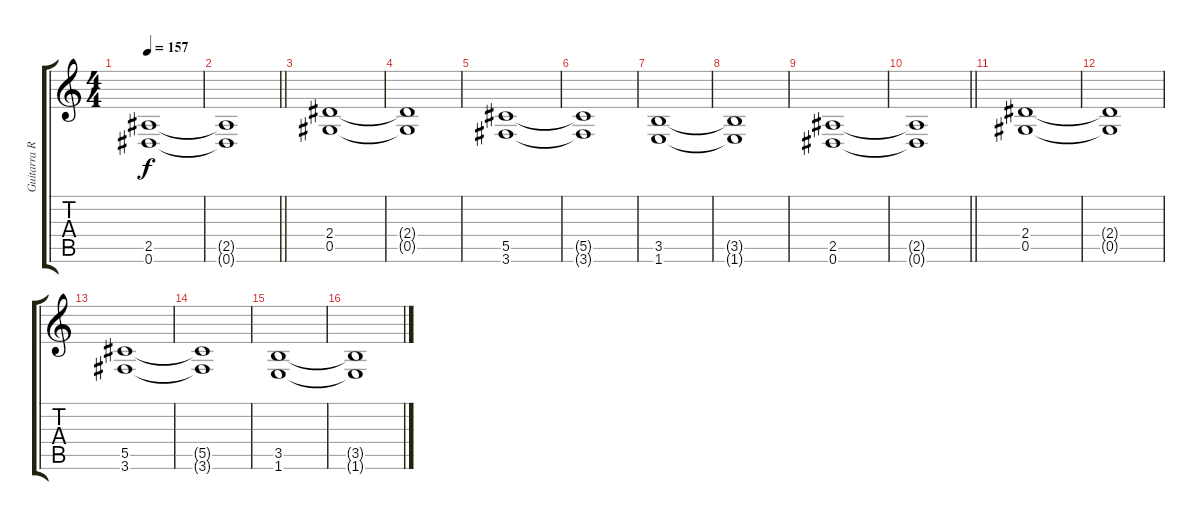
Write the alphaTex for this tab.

\track ("Guitarra Ritmica" "Guitarra R") {instrument distortionguitar}
\staff {score tabs}
\tuning (Eb4 Bb3 Gb3 Db3 Ab2 Eb2) {hide}
\ts (4 4)
\tempo 157
\clef g2
\ks c
(2.5 0.6).1{dy f} |
\barLineRight lightlight
(2.5{t} 0.6{t}).1 |
(2.4 0.5).1 |
(2.4{t} 0.5{t}).1 |
(5.5 3.6).1 |
(5.5{t} 3.6{t}).1 |
(3.5 1.6).1 |
(3.5{t} 1.6{t}).1 |
(2.5 0.6).1 |
\barLineRight lightlight
(2.5{t} 0.6{t}).1 |
(2.4 0.5).1 |
(2.4{t} 0.5{t}).1 |
(5.5 3.6).1 |
(5.5{t} 3.6{t}).1 |
(3.5 1.6).1 |
(3.5{t} 1.6{t}).1
